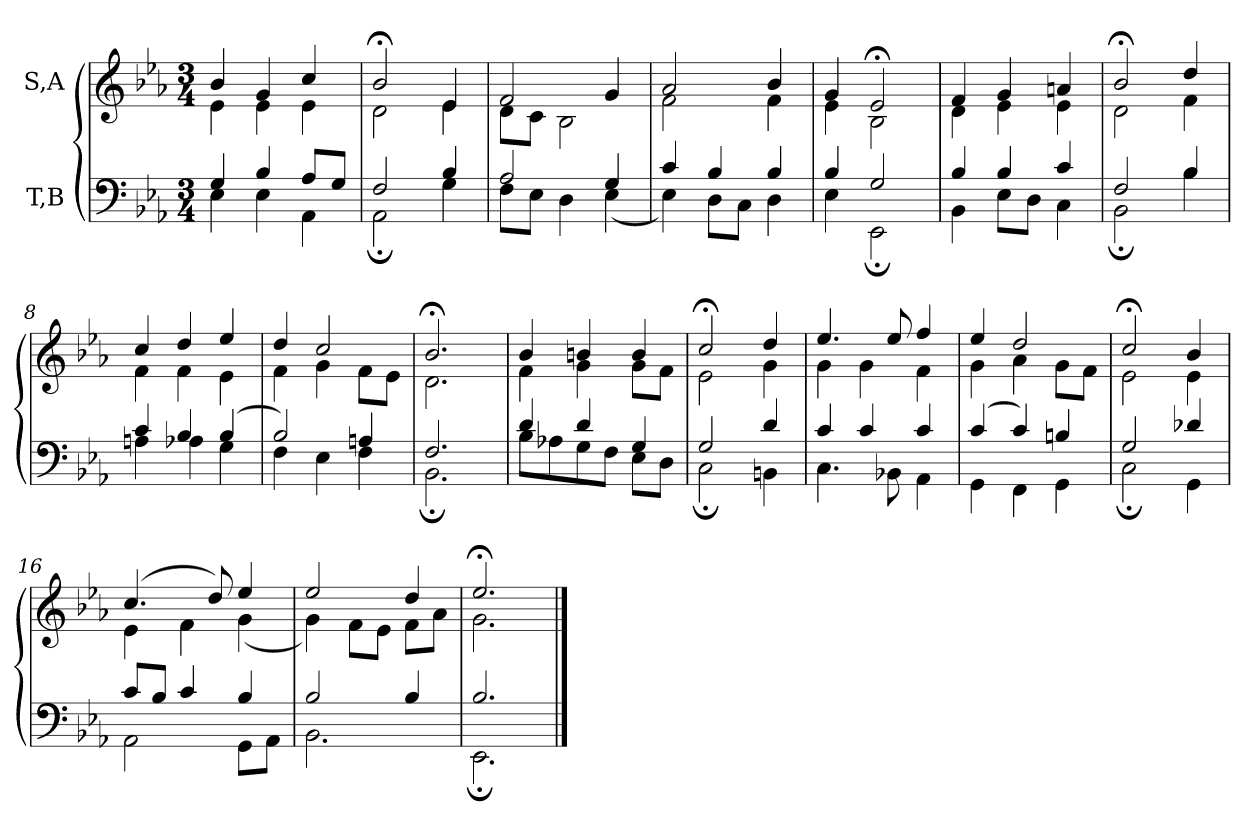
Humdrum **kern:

**kern	**kern
*part2	*part1
*staff2	*staff1
*I"T,B	*I"S,A
*clefF4	*clefG2
*k[b-e-a-]	*k[b-e-a-]
*M3/4	*M3/4
=1	=1
*^	*^
4G	4E-	4b-	4e-
4B-	4E-	4g	4e-
8A-L	4AA-	4cc	4e-
8GJ	.	.	.
=2	=2	=2	=2
2F	2AA-;	2b-;<	2d
4B-	4G	4e-	4e-
=3	=3	=3	=3
2A-	8FL	2f	8dL
.	8E-J	.	8cJ
.	4D	.	2B-
4G	(<4E-	4g	.
=4	=4	=4	=4
4c	4E-)	2a-	2f
4B-	8DL	.	.
.	8CJ	.	.
4B-	4D	4b-	4f
=5	=5	=5	=5
4B-	4E-	4g	4e-
2G	2EE-;	2e-;<	2B-
=6	=6	=6	=6
4B-	4BB-	4f	4d
4B-	8E-L	4g	4e-
.	8DJ	.	.
4c	4C	4an	4e-
=7	=7	=7	=7
2F	2BB-;	2b-;<	2d
4B-	4B-	4dd	4f
=8	=8	=8	=8
4c	4An	4cc	4f
4B-	4A-X	4dd	4f
(>4B-	4G	4ee-	4e-
=9	=9	=9	=9
2B-)	4F	4dd	4f
.	4E-	2cc	4g
4An	4F	.	8fL
.	.	.	8e-J
=10	=10	=10	=10
2.F	2.BB-;	2.b-;<	2.d
=11	=11	=11	=11
4d	8B-L	4b-	4f
.	8A-X	.	.
4d	8G	4bn	4g
.	8FJ	.	.
4G	8E-L	4b	8gL
.	8DJ	.	8fJ
=12	=12	=12	=12
2G	2C;	2cc;<	2e-
4d	4BBn	4dd	4g
=13	=13	=13	=13
4c	4.C	4.ee-	4g
4c	.	.	4g
.	8BB-X	8ee-	.
4c	4AA-	4ff	4f
=14	=14	=14	=14
(>4c	4GG	4ee-	4g
4c)	4FF	2dd	4a-
4Bn	4GG	.	8gL
.	.	.	8fJ
=15	=15	=15	=15
2G	2C;	2cc;<	2e-
4d-X	4GG	4b-	4e-
=16	=16	=16	=16
8cL	2AA-	(>4.cc	4e-
8B-J	.	.	.
4c	.	.	4f
.	.	8dd)	.
4B-	8GGL	4ee-	(<4g
.	8AA-J	.	.
=17	=17	=17	=17
2B-	2.BB-	2ee-	4g)
.	.	.	8fL
.	.	.	8e-J
4B-	.	4dd	8fL
.	.	.	8a-J
=18	=18	=18	=18
2.B-	2.EE-;	2.ee-;<	2.g
*v	*v	*	*
*	*v	*v
==	==
*-	*-
